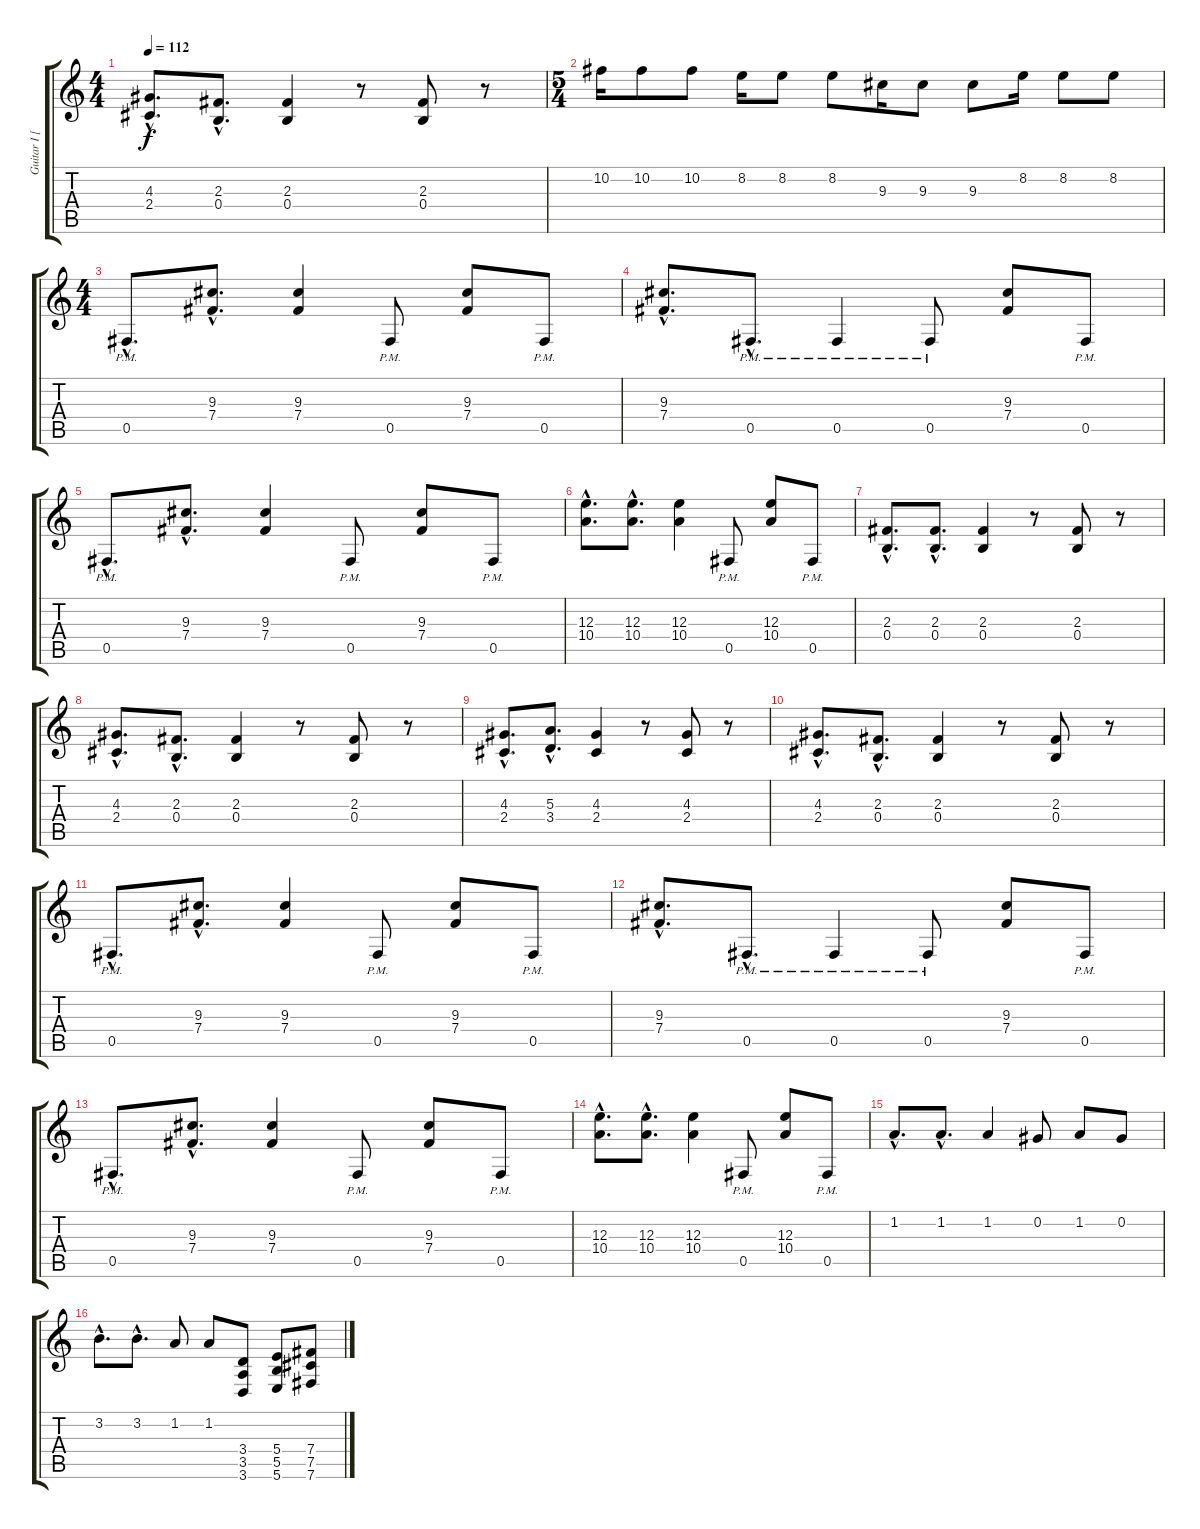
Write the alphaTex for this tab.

\track ("Guitar I [Aaron Turner]" "Guitar I [") {instrument distortionguitar}
\staff {score tabs}
\tuning (Db4 Ab3 E3 B2 Gb2 B1) {hide}
\ts (4 4)
\tempo 112
\clef g2
\ks c
(4.3{hac} 2.4{hac}).8{d dy f} (2.3{hac} 0.4{hac}).8{d} (2.3 0.4).4 r.8 (2.3 0.4).8 r.8 |
\ts (5 4)
10.2.16 10.2.8 10.2.8 8.2.16 8.2.8 8.2.8 9.3.16 9.3.8 9.3.8 8.2.16 8.2.8 8.2.8 |
\ts (4 4)
0.5{hac pm}.8{d} (9.3{hac} 7.4{hac}).8{d} (9.3 7.4).4 0.5{pm}.8 (9.3 7.4).8 0.5{pm}.8 |
(9.3{hac} 7.4{hac}).8{d} 0.5{hac pm}.8{d} 0.5{pm}.4 0.5{pm}.8 (9.3 7.4).8 0.5{pm}.8 |
0.5{hac pm}.8{d} (9.3{hac} 7.4{hac}).8{d} (9.3 7.4).4 0.5{pm}.8 (9.3 7.4).8 0.5{pm}.8 |
(12.3{hac} 10.4{hac}).8{d} (12.3{hac} 10.4{hac}).8{d} (12.3 10.4).4 0.5{pm}.8 (12.3 10.4).8 0.5{pm}.8 |
(2.3{hac} 0.4{hac}).8{d} (2.3{hac} 0.4{hac}).8{d} (2.3 0.4).4 r.8 (2.3 0.4).8 r.8 |
(4.3{hac} 2.4{hac}).8{d} (2.3{hac} 0.4{hac}).8{d} (2.3 0.4).4 r.8 (2.3 0.4).8 r.8 |
(4.3{hac} 2.4{hac}).8{d} (5.3{hac} 3.4{hac}).8{d} (4.3 2.4).4 r.8 (4.3 2.4).8 r.8 |
(4.3{hac} 2.4{hac}).8{d} (2.3{hac} 0.4{hac}).8{d} (2.3 0.4).4 r.8 (2.3 0.4).8 r.8 |
0.5{hac pm}.8{d} (9.3{hac} 7.4{hac}).8{d} (9.3 7.4).4 0.5{pm}.8 (9.3 7.4).8 0.5{pm}.8 |
(9.3{hac} 7.4{hac}).8{d} 0.5{hac pm}.8{d} 0.5{pm}.4 0.5{pm}.8 (9.3 7.4).8 0.5{pm}.8 |
0.5{hac pm}.8{d} (9.3{hac} 7.4{hac}).8{d} (9.3 7.4).4 0.5{pm}.8 (9.3 7.4).8 0.5{pm}.8 |
(12.3{hac} 10.4{hac}).8{d} (12.3{hac} 10.4{hac}).8{d} (12.3 10.4).4 0.5{pm}.8 (12.3 10.4).8 0.5{pm}.8 |
1.2{hac}.8{d} 1.2{hac}.8{d} 1.2.4 0.2.8 1.2.8 0.2.8 |
3.2{hac}.8{d} 3.2{hac}.8{d} 1.2.8 1.2.8 (3.4 3.5 3.6).8 (5.4 5.5 5.6).8 (7.4 7.5 7.6).8
